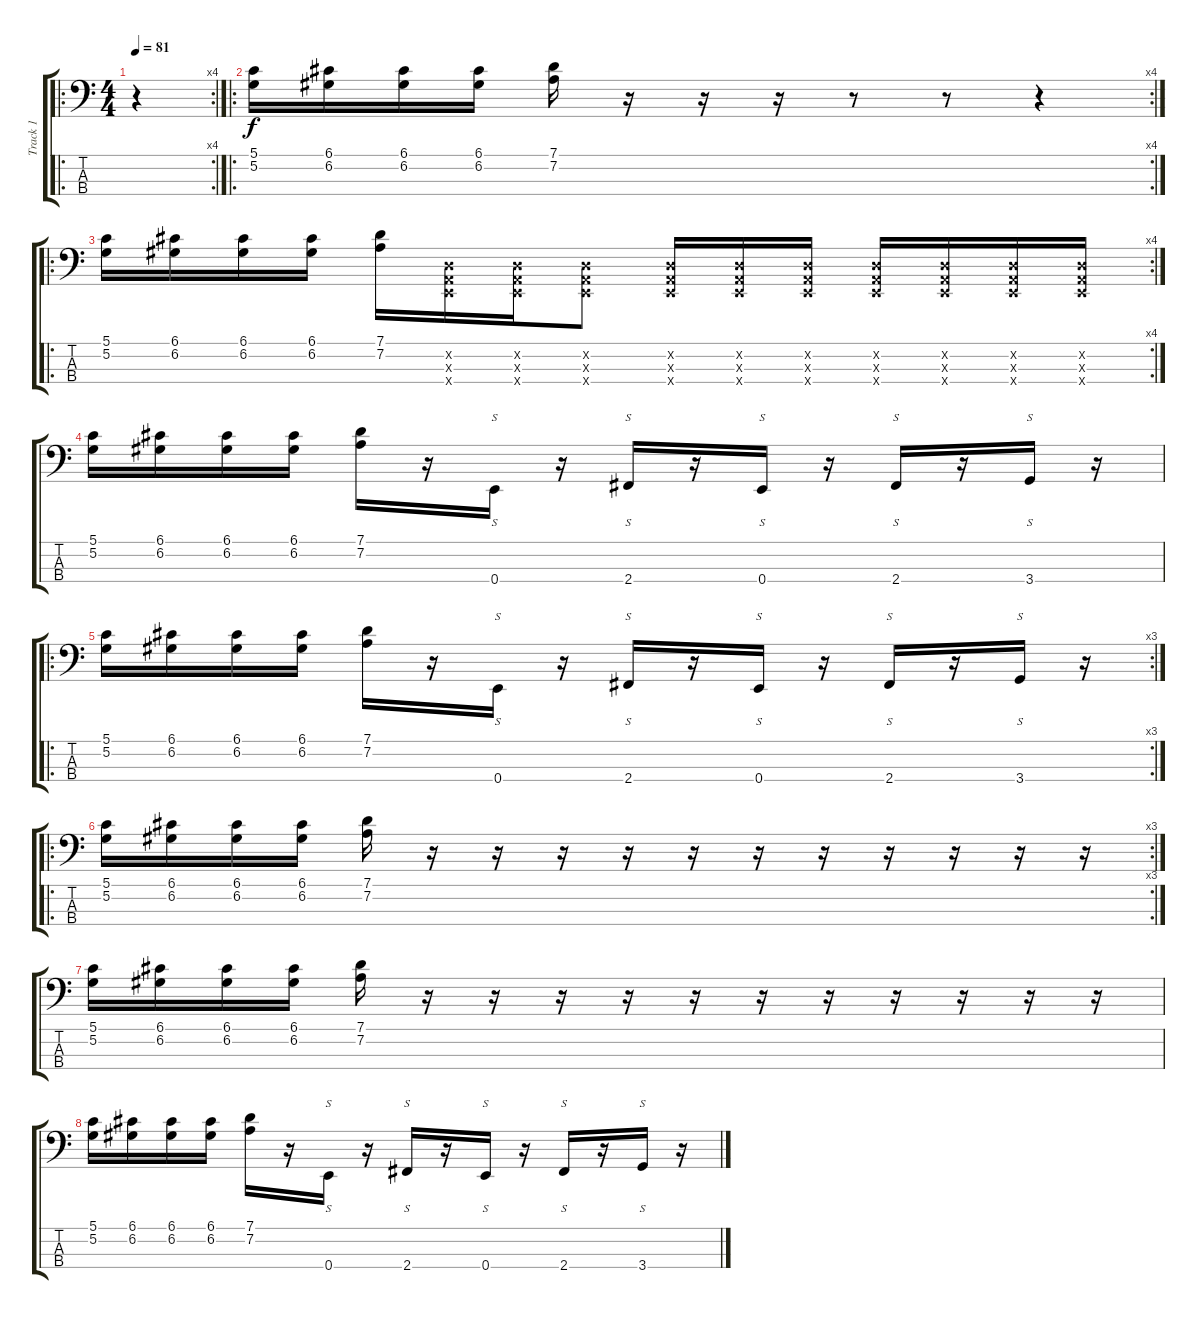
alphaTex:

\track ("Track 1" "Track 1") {instrument electricbassfinger}
\staff {score tabs}
\tuning (G2 D2 A1 E1) {hide}
\ro
\rc 4
\ts (4 4)
\tempo 81
\clef f4
\ks c
r.4{dy f instrument electricbassfinger} |
\ro
\rc 4
(5.1 5.2).16 (6.1 6.2).16 (6.1 6.2).16 (6.1 6.2).16 (7.1 7.2).16 r.16 r.16 r.16 r.8 r.8 r.4 |
\ro
\rc 4
(5.1 5.2).16 (6.1 6.2).16 (6.1 6.2).16 (6.1 6.2).16 (7.1 7.2).16 (0.2{x} 0.3{x} 0.4{x}).16 (0.2{x} 0.3{x} 0.4{x}).16 (0.2{x} 0.3{x} 0.4{x}).8 (0.2{x} 0.3{x} 0.4{x}).16 (0.2{x} 0.3{x} 0.4{x}).16 (0.2{x} 0.3{x} 0.4{x}).16 (0.2{x} 0.3{x} 0.4{x}).16 (0.2{x} 0.3{x} 0.4{x}).16 (0.2{x} 0.3{x} 0.4{x}).16 (0.2{x} 0.3{x} 0.4{x}).16 |
(5.1 5.2).16 (6.1 6.2).16 (6.1 6.2).16 (6.1 6.2).16 (7.1 7.2).16 r.16 0.4.16{s} r.16 2.4.16{s} r.16 0.4.16{s} r.16 2.4.16{s} r.16 3.4.16{s} r.16 |
\ro
\rc 3
(5.1 5.2).16 (6.1 6.2).16 (6.1 6.2).16 (6.1 6.2).16 (7.1 7.2).16 r.16 0.4.16{s} r.16 2.4.16{s} r.16 0.4.16{s} r.16 2.4.16{s} r.16 3.4.16{s} r.16 |
\ro
\rc 3
(5.1 5.2).16 (6.1 6.2).16 (6.1 6.2).16 (6.1 6.2).16 (7.1 7.2).16 r.16 r.16 r.16 r.16 r.16 r.16 r.16 r.16 r.16 r.16 r.16 |
(5.1 5.2).16 (6.1 6.2).16 (6.1 6.2).16 (6.1 6.2).16 (7.1 7.2).16 r.16 r.16 r.16 r.16 r.16 r.16 r.16 r.16 r.16 r.16 r.16 |
(5.1 5.2).16 (6.1 6.2).16 (6.1 6.2).16 (6.1 6.2).16 (7.1 7.2).16 r.16 0.4.16{s} r.16 2.4.16{s} r.16 0.4.16{s} r.16 2.4.16{s} r.16 3.4.16{s} r.16
